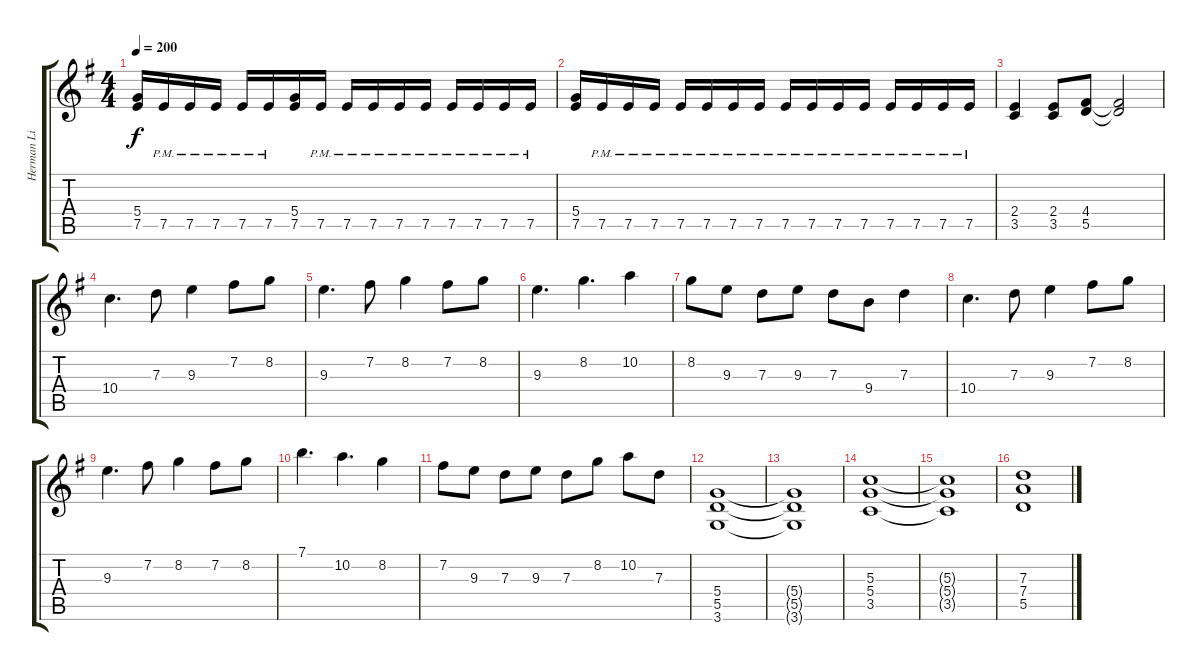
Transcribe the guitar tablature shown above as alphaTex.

\track ("Herman Li" "Herman Li") {instrument distortionguitar}
\staff {score tabs}
\tuning (E4 B3 G3 D3 A2 E2) {hide}
\ts (4 4)
\tempo 200
\clef g2
\ks g
(5.4 7.5).16{dy f} 7.5{pm}.16 7.5{pm}.16 7.5{pm}.16 7.5{pm}.16 7.5{pm}.16 (5.4 7.5).16 7.5{pm}.16 7.5{pm}.16 7.5{pm}.16 7.5{pm}.16 7.5{pm}.16 7.5{pm}.16 7.5{pm}.16 7.5{pm}.16 7.5{pm}.16 |
(5.4 7.5).16 7.5{pm}.16 7.5{pm}.16 7.5{pm}.16 7.5{pm}.16 7.5{pm}.16 7.5{pm}.16 7.5{pm}.16 7.5{pm}.16 7.5{pm}.16 7.5{pm}.16 7.5{pm}.16 7.5{pm}.16 7.5{pm}.16 7.5{pm}.16 7.5{pm}.16 |
(2.4 3.5).4 (2.4 3.5).8 (4.4 5.5).8 (4.4{t} 5.5{t}).2 |
10.4.4{d} 7.3.8 9.3.4 7.2.8 8.2.8 |
9.3.4{d} 7.2.8 8.2.4 7.2.8 8.2.8 |
9.3.4{d} 8.2.4{d} 10.2.4 |
8.2.8 9.3.8 7.3.8 9.3.8 7.3.8 9.4.8 7.3.4 |
10.4.4{d} 7.3.8 9.3.4 7.2.8 8.2.8 |
9.3.4{d} 7.2.8 8.2.4 7.2.8 8.2.8 |
7.1.4{d} 10.2.4{d} 8.2.4 |
7.2.8 9.3.8 7.3.8 9.3.8 7.3.8 8.2.8 10.2.8 7.3.8 |
(5.4 5.5 3.6).1 |
(5.4{t} 5.5{t} 3.6{t}).1 |
(5.3 5.4 3.5).1 |
(5.3{t} 5.4{t} 3.5{t}).1 |
(7.3 7.4 5.5).1
